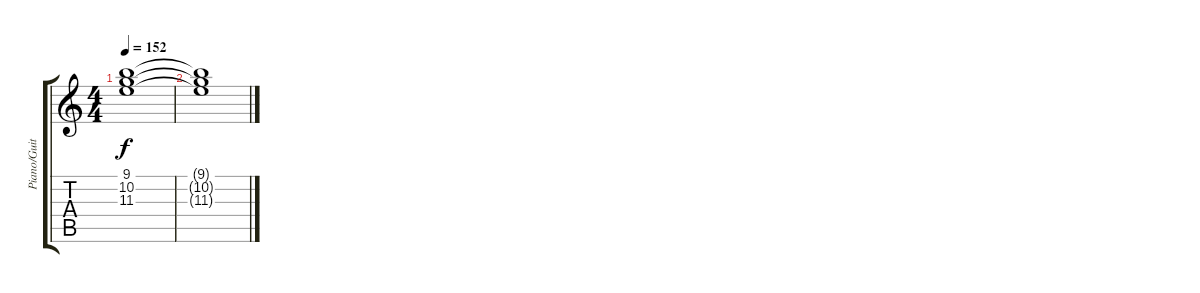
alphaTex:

\track ("Piano/Guitar 3" "Piano/Guit") {instrument distortionguitar}
\staff {score tabs}
\tuning (D4 A3 F3 C3 G2 C2) {hide}
\ts (4 4)
\tempo 152
\clef g2
\ks c
(9.1 10.2 11.3).1{dy f} |
(9.1{t} 10.2{t} 11.3{t}).1
